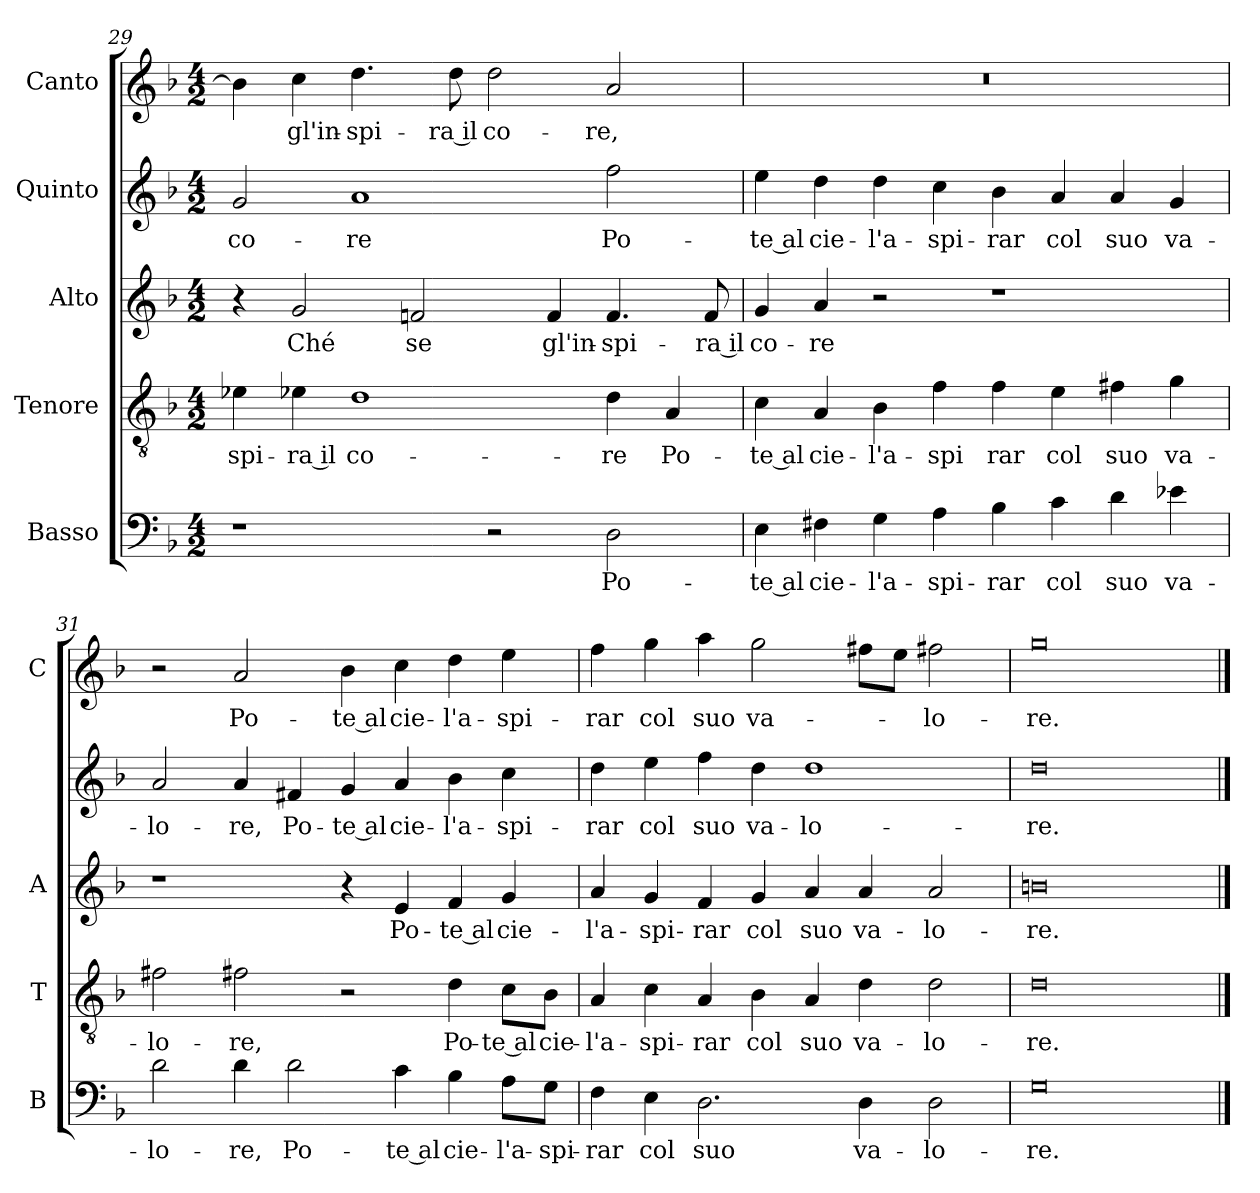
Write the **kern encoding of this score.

**kern	**text	**kern	**text	**kern	**text	**kern	**text	**kern	**text
*part5	*part5	*part4	*part4	*part3	*part3	*part2	*part2	*part1	*part1
*staff5	*staff5	*staff4	*staff4	*staff3	*staff3	*staff2	*staff2	*staff1	*staff1
*I"Basso	*	*I"Tenore	*	*I"Alto	*	*I"Quinto	*	*I"Canto	*
*I'B	*	*I'T	*	*I'A	*	*	*	*I'C	*
*clefF4	*	*clefGv2	*	*clefG2	*	*clefG2	*	*clefG2	*
*k[b-]	*	*k[b-]	*	*k[b-]	*	*k[b-]	*	*k[b-]	*
*M4/2	*	*M4/2	*	*M4/2	*	*M4/2	*	*M4/2	*
=29	=29	=29	=29	=29	=29	=29	=29	=29	=29
1r	.	4e-X	-spi-	4r	.	2g	co-	4b-]	.
.	.	4e-X	-ra il	2g	Ché	.	.	4cc	gl'in-
.	.	1d	co-	.	.	1a	-re	4.dd	-spi-
.	.	.	.	2fn	se	.	.	.	.
.	.	.	.	.	.	.	.	8dd	-ra il
2r	.	.	.	.	.	.	.	2dd	co-
.	.	.	.	4f	gl'in-	.	.	.	.
2D	Po-	4d	-re	4.f	-spi-	2ff	Po-	2a	-re,
.	.	4A	Po-	.	.	.	.	.	.
.	.	.	.	8f	-ra il	.	.	.	.
=30	=30	=30	=30	=30	=30	=30	=30	=30	=30
4E	-te al	4c	-te al	4g	co-	4ee	-te al	0r	.
4F#X	cie-	4A	cie-	4a	-re	4dd	cie-	.	.
4G	-l'a-	4B-	-l'a-	2r	.	4dd	-l'a-	.	.
4A	-spi-	4f	-spi	.	.	4cc	-spi-	.	.
4B-	-rar	4f	rar	1r	.	4b-	-rar	.	.
4c	col	4e	col	.	.	4a	col	.	.
4d	suo	4f#X	suo	.	.	4a	suo	.	.
4e-X	va-	4g	va-	.	.	4g	va-	.	.
=31	=31	=31	=31	=31	=31	=31	=31	=31	=31
2d	-lo-	2f#X	-lo-	1r	.	2a	-lo-	2r	.
4d	-re,	2f#X	-re,	.	.	4a	-re,	2a	Po-
2d	Po-	.	.	.	.	4f#X	Po-	.	.
.	.	2r	.	4r	.	4g	-te al	4b-	-te al
4c	-te al	.	.	4e	Po-	4a	cie-	4cc	cie-
4B-	cie-	4d	Po-	4f	-te al	4b-	-l'a-	4dd	-l'a-
8A\L	-l'a-	8c\L	-te al	4g	cie-	4cc	-spi-	4ee	-spi-
8G\J	-spi-	8B-\J	cie-	.	.	.	.	.	.
=32	=32	=32	=32	=32	=32	=32	=32	=32	=32
4F	-rar	4A	-l'a-	4a	-l'a-	4dd	-rar	4ff	-rar
4E	col	4c	-spi-	4g	-spi-	4ee	col	4gg	col
2.D	suo	4A	-rar	4f	-rar	4ff	suo	4aa	suo
.	.	4B-	col	4g	col	4dd	va-	2gg	va-
.	.	4A	suo	4a	suo	1dd	-lo-	.	.
4D	va-	4d	va-	4a	va-	.	.	8ff#XL	.
.	.	.	.	.	.	.	.	8eeJ	.
2D	-lo-	2d	-lo-	2a	-lo-	.	.	2ff#X	-lo-
=33	=33	=33	=33	=33	=33	=33	=33	=33	=33
0G	-re.	0d	-re.	0bn	-re.	0dd	-re.	0gg	-re.
==	==	==	==	==	==	==	==	==	==
*-	*-	*-	*-	*-	*-	*-	*-	*-	*-
